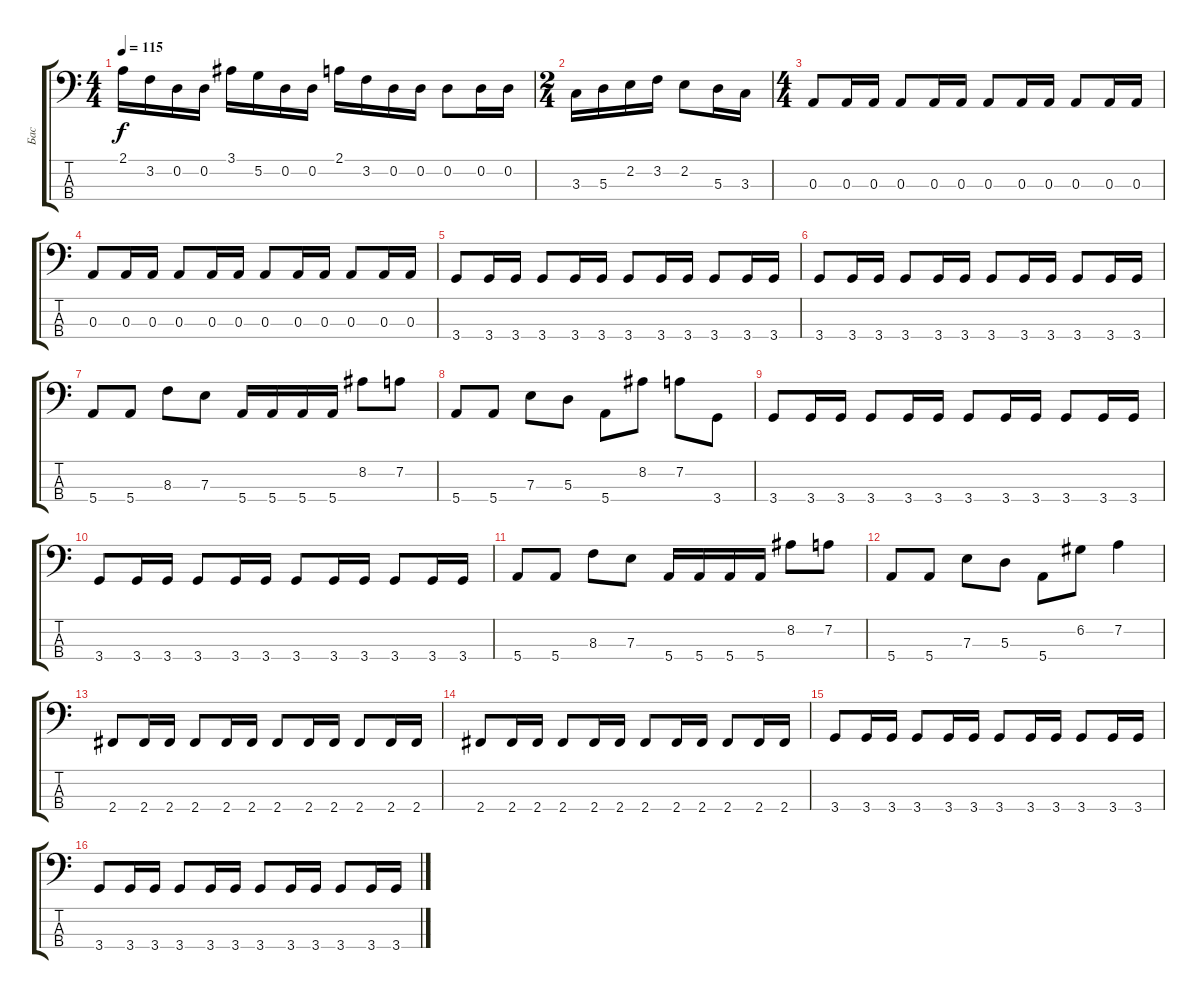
\track ("Бас" "Бас") {instrument electricbassfinger}
\staff {score tabs}
\tuning (G2 D2 A1 E1) {hide}
\ts (4 4)
\tempo 115
\clef f4
\ks c
2.1.16{dy f} 3.2.16 0.2.16 0.2.16 3.1.16 5.2.16 0.2.16 0.2.16 2.1.16 3.2.16 0.2.16 0.2.16 0.2.8 0.2.16 0.2.16 |
\ts (2 4)
3.3.16 5.3.16 2.2.16 3.2.16 2.2.8 5.3.16 3.3.16 |
\ts (4 4)
0.3.8 0.3.16 0.3.16 0.3.8 0.3.16 0.3.16 0.3.8 0.3.16 0.3.16 0.3.8 0.3.16 0.3.16 |
0.3.8 0.3.16 0.3.16 0.3.8 0.3.16 0.3.16 0.3.8 0.3.16 0.3.16 0.3.8 0.3.16 0.3.16 |
3.4.8 3.4.16 3.4.16 3.4.8 3.4.16 3.4.16 3.4.8 3.4.16 3.4.16 3.4.8 3.4.16 3.4.16 |
3.4.8 3.4.16 3.4.16 3.4.8 3.4.16 3.4.16 3.4.8 3.4.16 3.4.16 3.4.8 3.4.16 3.4.16 |
5.4.8 5.4.8 8.3.8 7.3.8 5.4.16 5.4.16 5.4.16 5.4.16 8.2.8 7.2.8 |
5.4.8 5.4.8 7.3.8 5.3.8 5.4.8 8.2.8 7.2.8 3.4.8 |
3.4.8 3.4.16 3.4.16 3.4.8 3.4.16 3.4.16 3.4.8 3.4.16 3.4.16 3.4.8 3.4.16 3.4.16 |
3.4.8 3.4.16 3.4.16 3.4.8 3.4.16 3.4.16 3.4.8 3.4.16 3.4.16 3.4.8 3.4.16 3.4.16 |
5.4.8 5.4.8 8.3.8 7.3.8 5.4.16 5.4.16 5.4.16 5.4.16 8.2.8 7.2.8 |
5.4.8 5.4.8 7.3.8 5.3.8 5.4.8 6.2.8 7.2.4 |
2.4.8 2.4.16 2.4.16 2.4.8 2.4.16 2.4.16 2.4.8 2.4.16 2.4.16 2.4.8 2.4.16 2.4.16 |
2.4.8 2.4.16 2.4.16 2.4.8 2.4.16 2.4.16 2.4.8 2.4.16 2.4.16 2.4.8 2.4.16 2.4.16 |
3.4.8 3.4.16 3.4.16 3.4.8 3.4.16 3.4.16 3.4.8 3.4.16 3.4.16 3.4.8 3.4.16 3.4.16 |
3.4.8 3.4.16 3.4.16 3.4.8 3.4.16 3.4.16 3.4.8 3.4.16 3.4.16 3.4.8 3.4.16 3.4.16
